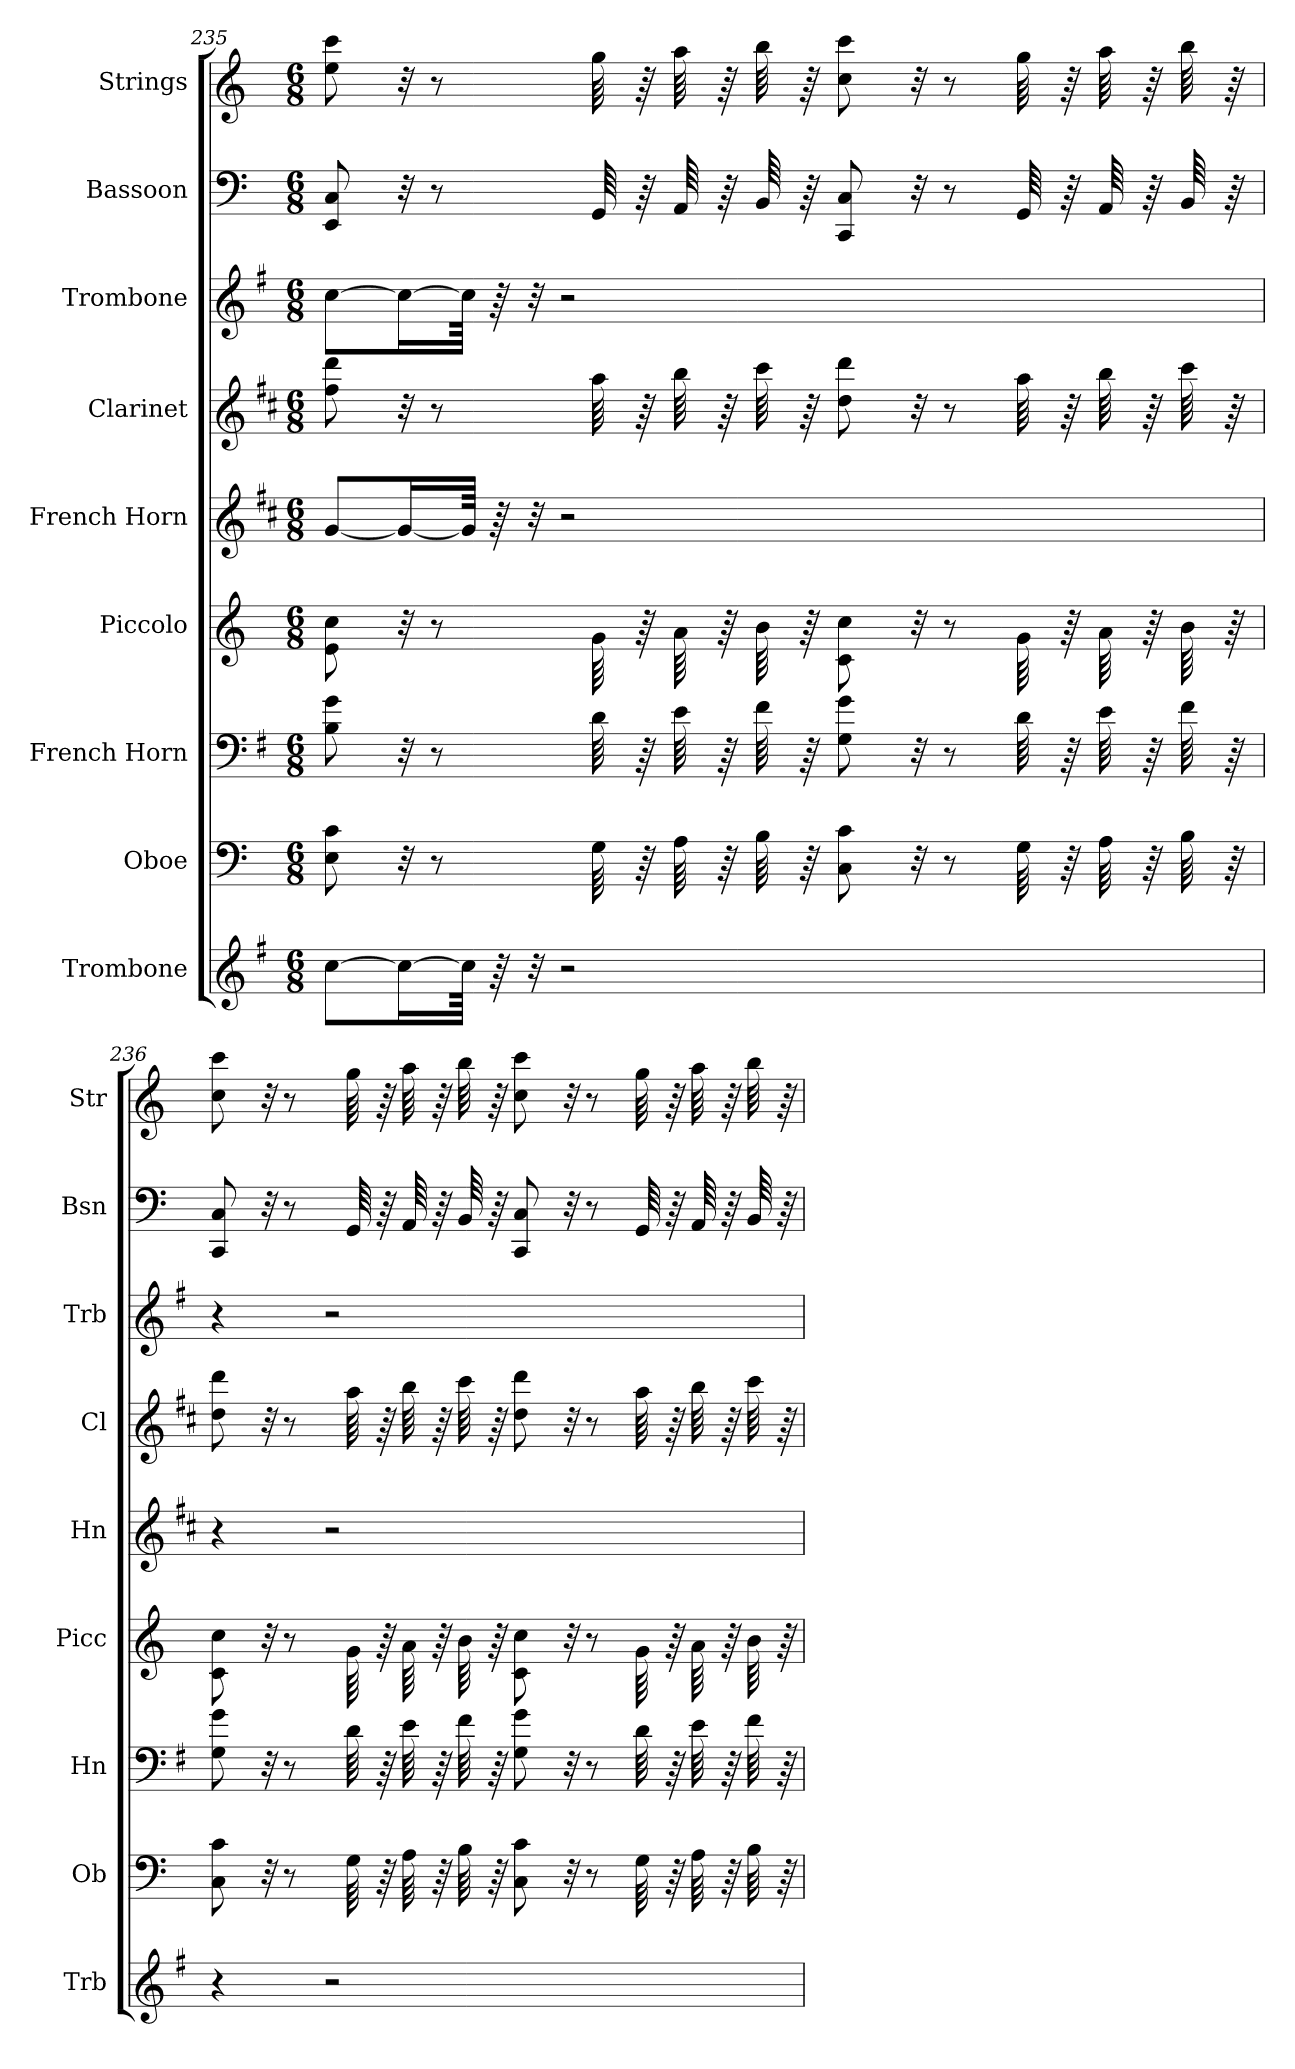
**kern	**kern	**kern	**kern	**kern	**kern	**kern	**kern	**kern
*part9	*part8	*part7	*part6	*part5	*part4	*part3	*part2	*part1
*staff9	*staff8	*staff7	*staff6	*staff5	*staff4	*staff3	*staff2	*staff1
*I"Trombone	*I"Oboe	*I"French Horn	*I"Piccolo	*I"French Horn	*I"Clarinet	*I"Trombone	*I"Bassoon	*I"Strings
*I'Trb	*I'Ob	*I'Hn	*I'Picc	*I'Hn	*I'Cl	*I'Trb	*I'Bsn	*I'Str
!!LO:PB:g=z
*clefG2	*clefF4	*clefF4	*clefG2	*clefG2	*clefG2	*clefG2	*clefF4	*clefG2
*	*	*ITrd4c7	*ITrd-7c-12	*ITrd4c7	*ITrd1c2	*	*	*
*k[f#]	*k[]	*k[]	*k[]	*k[f#]	*k[]	*k[f#]	*k[]	*k[]
*M6/8	*M6/8	*M6/8	*M6/8	*M6/8	*M6/8	*M6/8	*M6/8	*M6/8
=235	=235	=235	=235	=235	=235	=235	=235	=235
[8cc\L	8E\ 8c\	8E\ 8c\	8ee\ 8ccc\	[8c/L	8ee\ 8ccc\	[8cc\L	8EE/ 8C/	8ee\ 8ccc\
16cc\L_	32r	32r	32r	16c/L_	32r	16cc\L_	32r	32r
.	8r	8r	8r	.	8r	.	8r	8r
64cc\JJkk]	.	.	.	64c/JJkk]	.	64cc\JJkk]	.	.
64r	.	.	.	64r	.	64r	.	.
32r	.	.	.	32r	.	32r	.	.
2r	.	.	.	2r	.	2r	.	.
.	64G\	64G\	64gg\	.	64gg\	.	64GG/	64gg\
.	64r	64r	64r	.	64r	.	64r	64r
.	64A\	64A\	64aa\	.	64aa\	.	64AA/	64aa\
.	64r	64r	64r	.	64r	.	64r	64r
.	64B\	64B\	64bb\	.	64bb\	.	64BB/	64bb\
.	64r	64r	64r	.	64r	.	64r	64r
.	8C\ 8c\	8C\ 8c\	8cc\ 8ccc\	.	8cc\ 8ccc\	.	8CC/ 8C/	8cc\ 8ccc\
.	32r	32r	32r	.	32r	.	32r	32r
.	8r	8r	8r	.	8r	.	8r	8r
.	64G\	64G\	64gg\	.	64gg\	.	64GG/	64gg\
.	64r	64r	64r	.	64r	.	64r	64r
.	64A\	64A\	64aa\	.	64aa\	.	64AA/	64aa\
.	64r	64r	64r	.	64r	.	64r	64r
.	64B\	64B\	64bb\	.	64bb\	.	64BB/	64bb\
.	64r	64r	64r	.	64r	.	64r	64r
!!LO:PB:g=z
=236	=236	=236	=236	=236	=236	=236	=236	=236
4r	8C\ 8c\	8C\ 8c\	8cc\ 8ccc\	4r	8cc\ 8ccc\	4r	8CC/ 8C/	8cc\ 8ccc\
.	32r	32r	32r	.	32r	.	32r	32r
.	8r	8r	8r	.	8r	.	8r	8r
2r	.	.	.	2r	.	2r	.	.
.	64G\	64G\	64gg\	.	64gg\	.	64GG/	64gg\
.	64r	64r	64r	.	64r	.	64r	64r
.	64A\	64A\	64aa\	.	64aa\	.	64AA/	64aa\
.	64r	64r	64r	.	64r	.	64r	64r
.	64B\	64B\	64bb\	.	64bb\	.	64BB/	64bb\
.	64r	64r	64r	.	64r	.	64r	64r
.	8C\ 8c\	8C\ 8c\	8cc\ 8ccc\	.	8cc\ 8ccc\	.	8CC/ 8C/	8cc\ 8ccc\
.	32r	32r	32r	.	32r	.	32r	32r
.	8r	8r	8r	.	8r	.	8r	8r
.	64G\	64G\	64gg\	.	64gg\	.	64GG/	64gg\
.	64r	64r	64r	.	64r	.	64r	64r
.	64A\	64A\	64aa\	.	64aa\	.	64AA/	64aa\
.	64r	64r	64r	.	64r	.	64r	64r
.	64B\	64B\	64bb\	.	64bb\	.	64BB/	64bb\
.	64r	64r	64r	.	64r	.	64r	64r
=	=	=	=	=	=	=	=	=
*-	*-	*-	*-	*-	*-	*-	*-	*-
